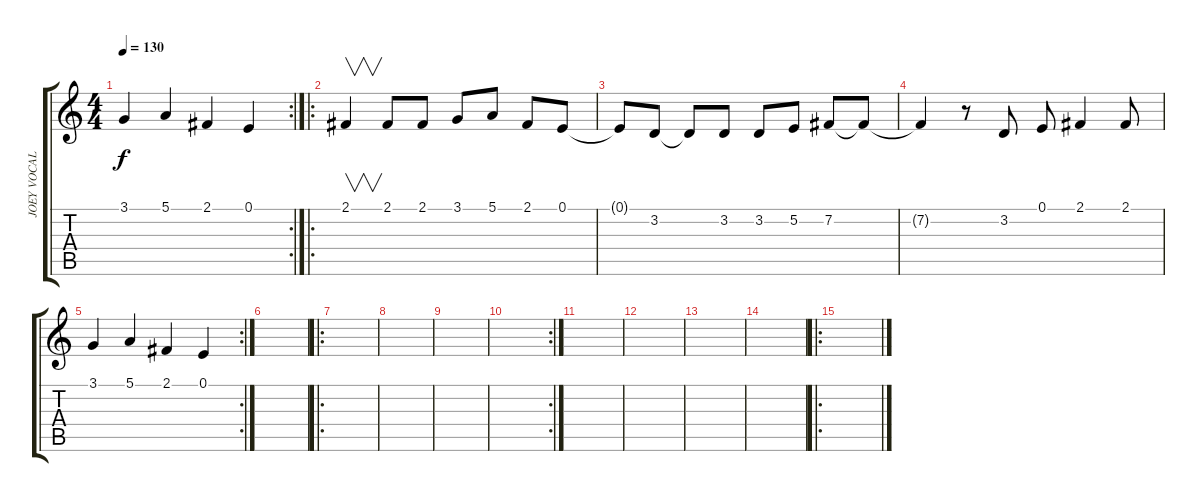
\track ("JOEY VOCAL" "JOEY VOCAL") {instrument lead2sawtooth}
\staff {score tabs}
\tuning (E4 B3 G3 D3 A2 E2) {hide}
\rc 2
\ts (4 4)
\tempo 130
\clef g2
\ks c
3.1.4{dy f} 5.1.4 2.1.4 0.1.4 |
\ro
2.1.4{v} 2.1.8 2.1.8 3.1.8 5.1.8 2.1.8 0.1.8 |
0.1{t}.8 3.2.8 3.2{t}.8 3.2.8 3.2.8 5.2.8 7.2.8 7.2{t}.8 |
7.2{t}.4 r.8 3.2.8 0.1.8 2.1.4 2.1.8 |
\rc 2
3.1.4 5.1.4 2.1.4 0.1.4 |
|
\ro
|
|
|
\rc 2
|
|
|
|
|
\ro
